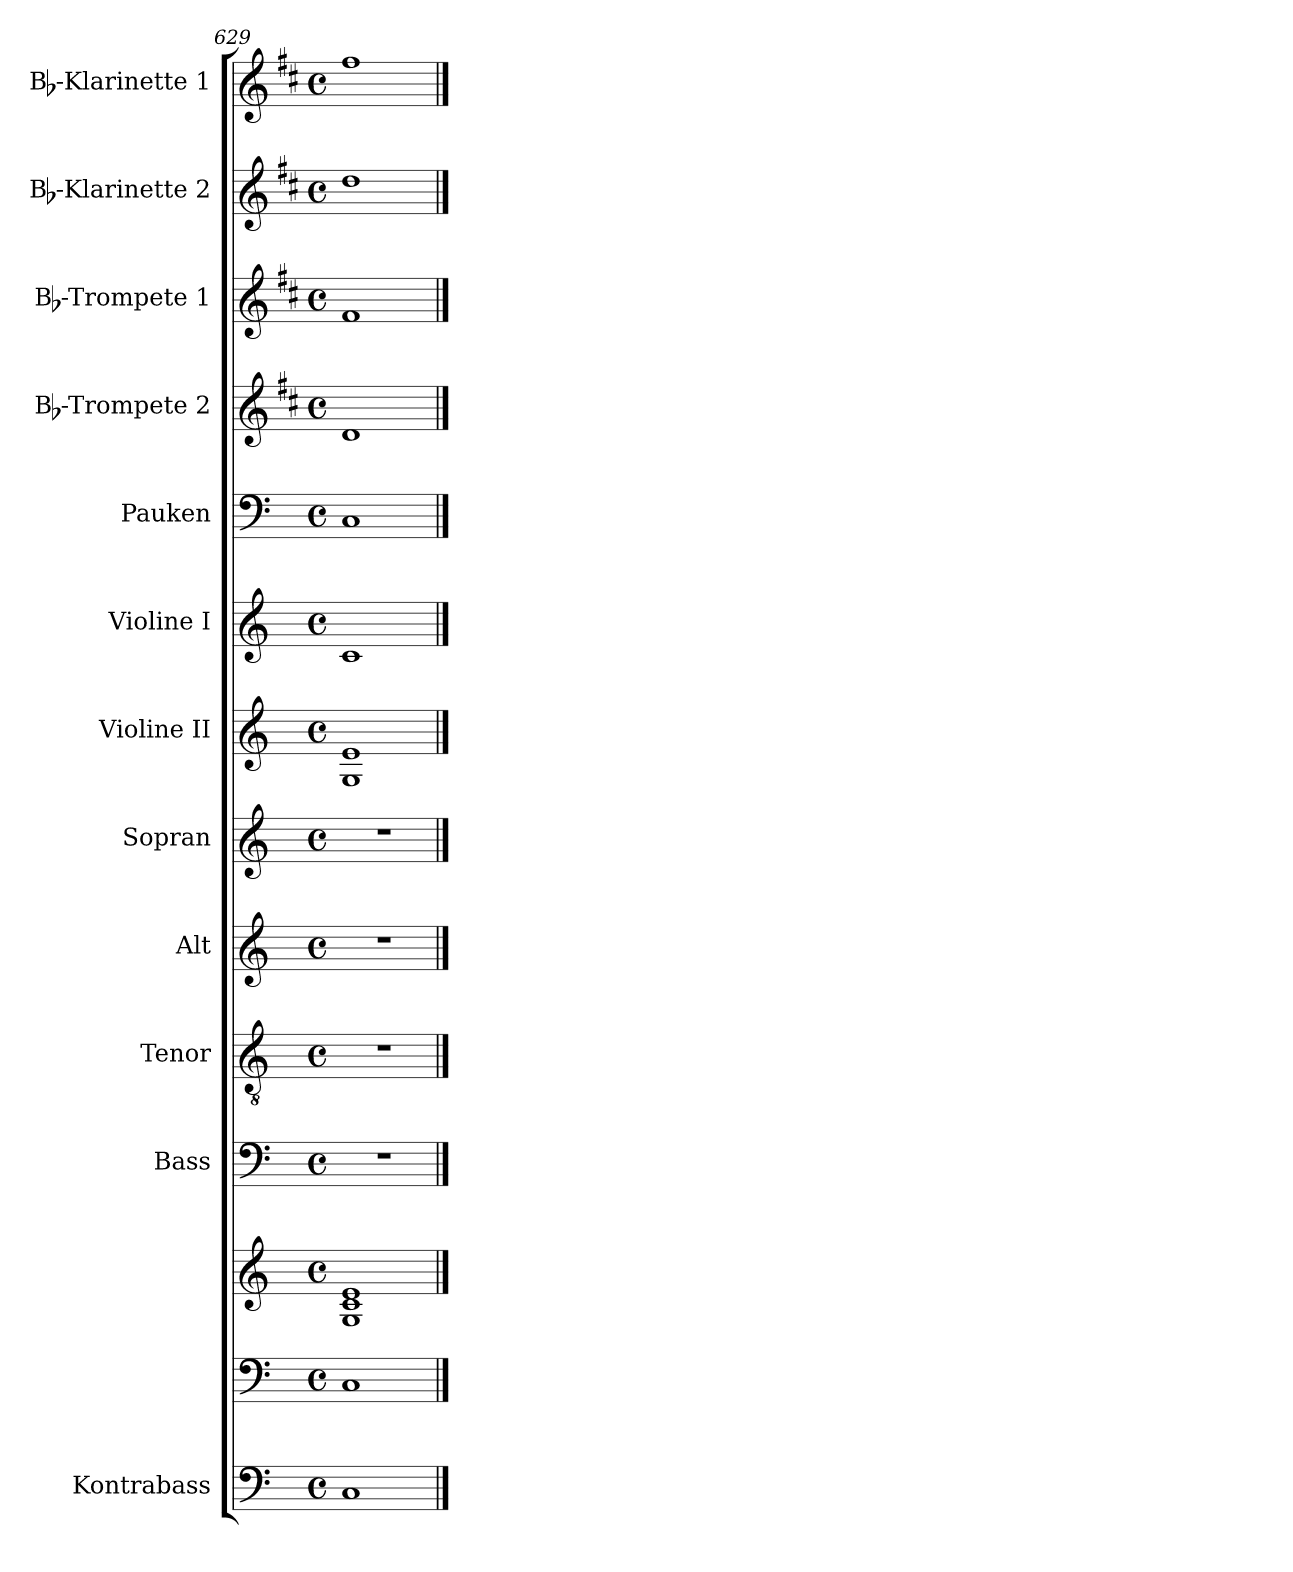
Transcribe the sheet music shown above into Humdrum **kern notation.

**kern	**kern	**kern	**kern	**kern	**kern	**kern	**kern	**kern	**kern	**kern	**kern	**kern	**kern
*part13	*part12	*part12	*part11	*part10	*part9	*part8	*part7	*part6	*part5	*part4	*part3	*part2	*part1
*staff14	*staff13	*staff12	*staff11	*staff10	*staff9	*staff8	*staff7	*staff6	*staff5	*staff4	*staff3	*staff2	*staff1
*I"Kontrabass	*	*	*I"Bass	*I"Tenor	*I"Alt	*I"Sopran	*I"Violine II	*I"Violine I	*I"Pauken	*I"Bb-Trompete 2	*I"Bb-Trompete 1	*I"Bb-Klarinette 2	*I"Bb-Klarinette 1
*I'Kb.	*	*	*I'B.	*I'T.	*I'A.	*I'S.	*I'Vl. II	*I'Vl. I	*I'Pk.	*I'Bb Trp. 2	*I'Bb Trp. 1	*I'Bb Kl. 2	*I'Bb Kl. 1
*clefF4	*clefF4	*clefG2	*clefF4	*clefGv2	*clefG2	*clefG2	*clefG2	*clefG2	*clefF4	*clefG2	*clefG2	*clefG2	*clefG2
*ITrd7c12	*	*	*	*	*	*	*	*	*	*ITrd1c2	*ITrd1c2	*ITrd1c2	*ITrd1c2
*k[]	*k[]	*k[]	*k[]	*k[]	*k[]	*k[]	*k[]	*k[]	*k[]	*k[]	*k[]	*k[]	*k[]
*C:	*C:	*C:	*C:	*C:	*C:	*C:	*C:	*C:	*C:	*C:	*C:	*C:	*C:
*M4/4	*M4/4	*M4/4	*M4/4	*M4/4	*M4/4	*M4/4	*M4/4	*M4/4	*M4/4	*M4/4	*M4/4	*M4/4	*M4/4
*met(c)	*met(c)	*met(c)	*met(c)	*met(c)	*met(c)	*met(c)	*met(c)	*met(c)	*met(c)	*met(c)	*met(c)	*met(c)	*met(c)
=629	=629	=629	=629	=629	=629	=629	=629	=629	=629	=629	=629	=629	=629
1CC	1C	1G 1c 1e	1r	1r	1r	1r	1G 1e	1c	1C	1c	1e	1cc	1ee
==	==	==	==	==	==	==	==	==	==	==	==	==	==
*-	*-	*-	*-	*-	*-	*-	*-	*-	*-	*-	*-	*-	*-
